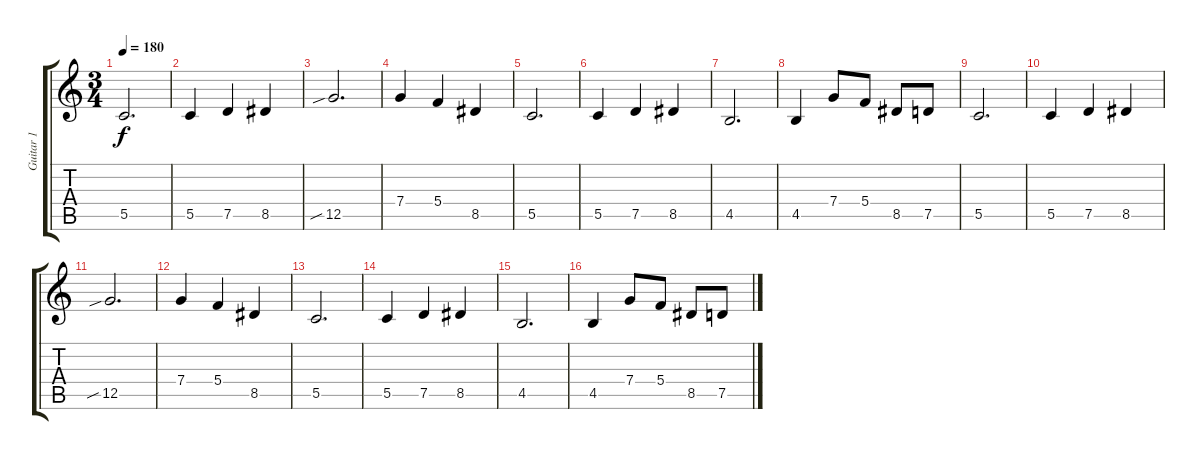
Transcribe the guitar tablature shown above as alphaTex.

\track ("Guitar 1" "Guitar 1") {instrument acousticguitarsteel}
\staff {score tabs}
\tuning (D4 A3 F3 C3 G2 D2) {hide}
\ts (3 4)
\tempo 180
\clef g2
\ks c
5.5.2{d dy f} |
5.5.4 7.5.4 8.5.4 |
12.5{sib}.2{d} |
7.4.4 5.4.4 8.5.4 |
5.5.2{d} |
5.5.4 7.5.4 8.5.4 |
4.5.2{d} |
4.5.4 7.4.8 5.4.8 8.5.8 7.5.8 |
5.5.2{d} |
5.5.4 7.5.4 8.5.4 |
12.5{sib}.2{d} |
7.4.4{volume 5} 5.4.4 8.5.4 |
5.5.2{d} |
5.5.4 7.5.4 8.5.4 |
4.5.2{d} |
4.5.4 7.4.8 5.4.8 8.5.8 7.5.8
